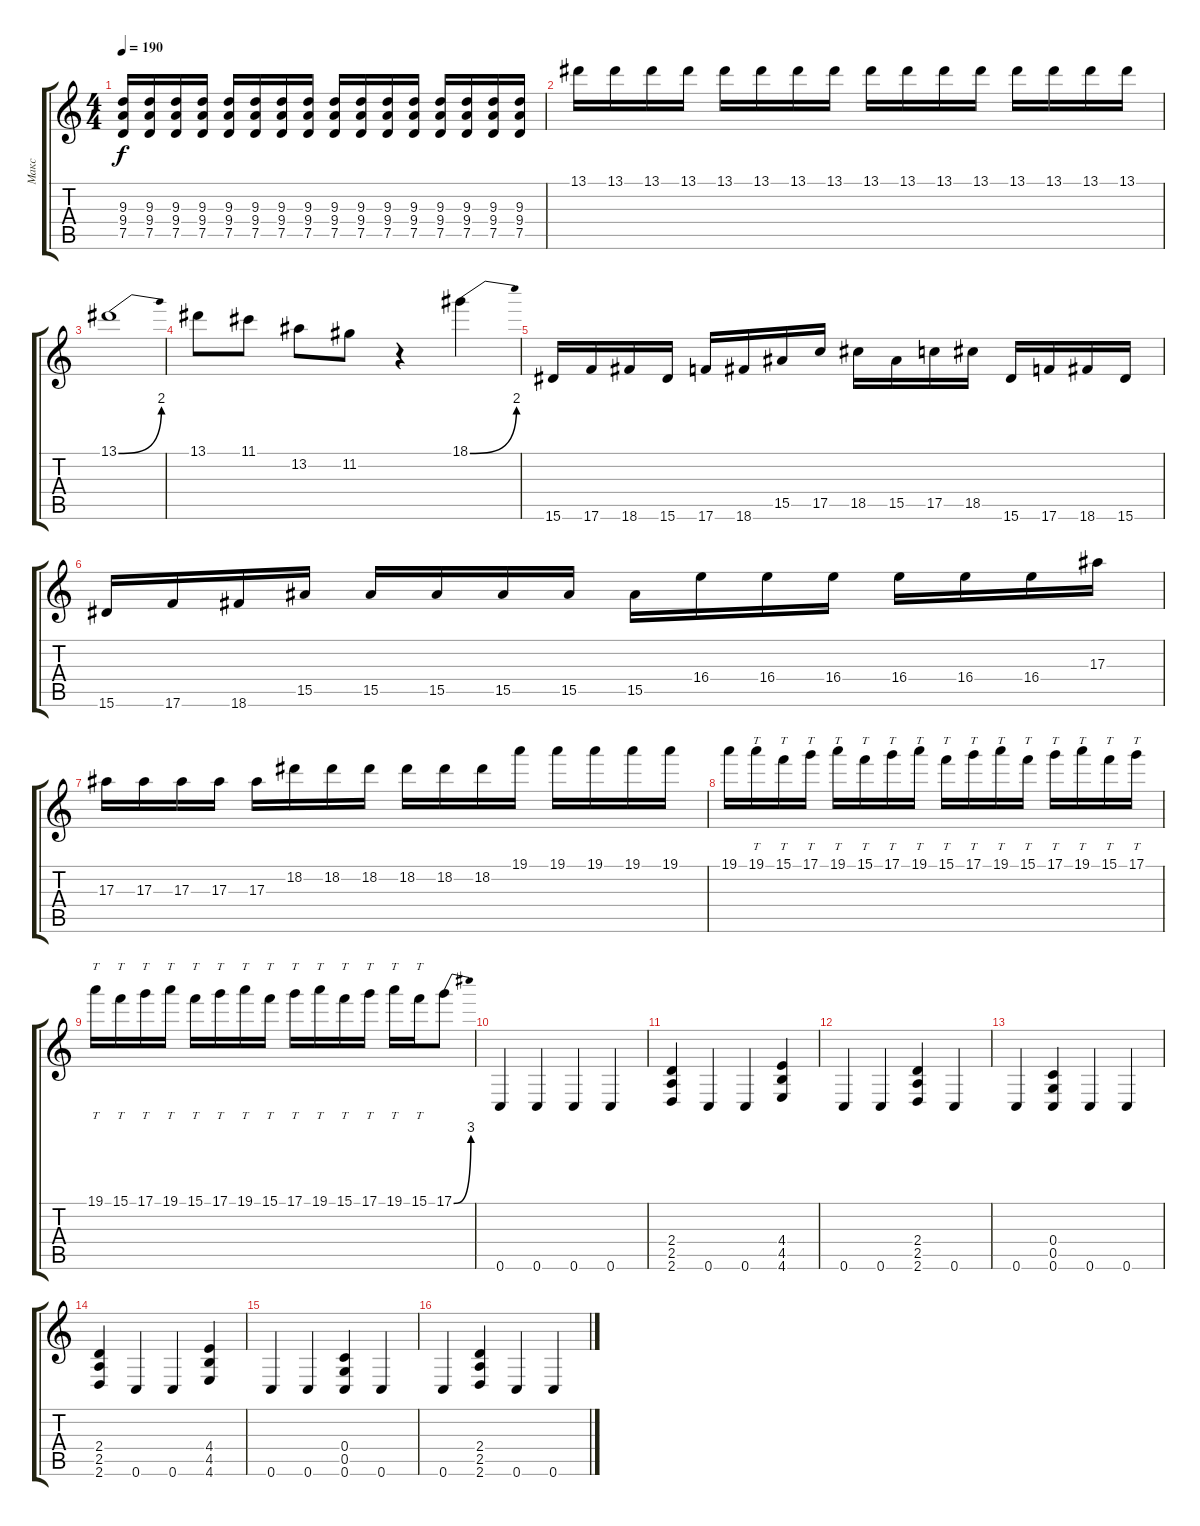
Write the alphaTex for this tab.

\track ("Макс" "Макс") {instrument distortionguitar}
\staff {score tabs}
\tuning (D4 A3 F3 C3 G2 C2) {hide}
\ts (4 4)
\tempo 190
\clef g2
\ks c
(9.3 9.4 7.5).16{dy f} (9.3 9.4 7.5).16 (9.3 9.4 7.5).16 (9.3 9.4 7.5).16 (9.3 9.4 7.5).16 (9.3 9.4 7.5).16 (9.3 9.4 7.5).16 (9.3 9.4 7.5).16 (9.3 9.4 7.5).16 (9.3 9.4 7.5).16 (9.3 9.4 7.5).16 (9.3 9.4 7.5).16 (9.3 9.4 7.5).16 (9.3 9.4 7.5).16 (9.3 9.4 7.5).16 (9.3 9.4 7.5).16 |
13.1.16 13.1.16 13.1.16 13.1.16 13.1.16 13.1.16 13.1.16 13.1.16 13.1.16 13.1.16 13.1.16 13.1.16 13.1.16 13.1.16 13.1.16 13.1.16 |
13.1{be (bend 0 0 60 8)}.1 |
13.1.8 11.1.8 13.2.8 11.2.8 r.4 18.1{be (bend 0 0 60 8)}.4 |
15.6.16 17.6.16 18.6.16 15.6.16 17.6.16 18.6.16 15.5.16 17.5.16 18.5.16 15.5.16 17.5.16 18.5.16 15.6.16 17.6.16 18.6.16 15.6.16 |
15.6.16 17.6.16 18.6.16 15.5.16 15.5.16 15.5.16 15.5.16 15.5.16 15.5.16 16.4.16 16.4.16 16.4.16 16.4.16 16.4.16 16.4.16 17.3.16 |
17.3.16 17.3.16 17.3.16 17.3.16 17.3.16 18.2.16 18.2.16 18.2.16 18.2.16 18.2.16 18.2.16 19.1.16 19.1.16 19.1.16 19.1.16 19.1.16 |
19.1.16 19.1.16{tt} 15.1.16{tt} 17.1.16{tt} 19.1.16{tt} 15.1.16{tt} 17.1.16{tt} 19.1.16{tt} 15.1.16{tt} 17.1.16{tt} 19.1.16{tt} 15.1.16{tt} 17.1.16{tt} 19.1.16{tt} 15.1.16{tt} 17.1.16{tt} |
19.1.16{tt} 15.1.16{tt} 17.1.16{tt} 19.1.16{tt} 15.1.16{tt} 17.1.16{tt} 19.1.16{tt} 15.1.16{tt} 17.1.16{tt} 19.1.16{tt} 15.1.16{tt} 17.1.16{tt} 19.1.16{tt} 15.1.16{tt} 17.1{be (bend 0 0 60 12)}.8 |
0.6.4 0.6.4 0.6.4 0.6.4 |
(2.4 2.5 2.6).4 0.6.4 0.6.4 (4.4 4.5 4.6).4 |
0.6.4 0.6.4 (2.4 2.5 2.6).4 0.6.4 |
0.6.4 (0.4 0.5 0.6).4 0.6.4 0.6.4 |
(2.4 2.5 2.6).4 0.6.4 0.6.4 (4.4 4.5 4.6).4 |
0.6.4 0.6.4 (0.4 0.5 0.6).4 0.6.4 |
0.6.4 (2.4 2.5 2.6).4 0.6.4 0.6.4
